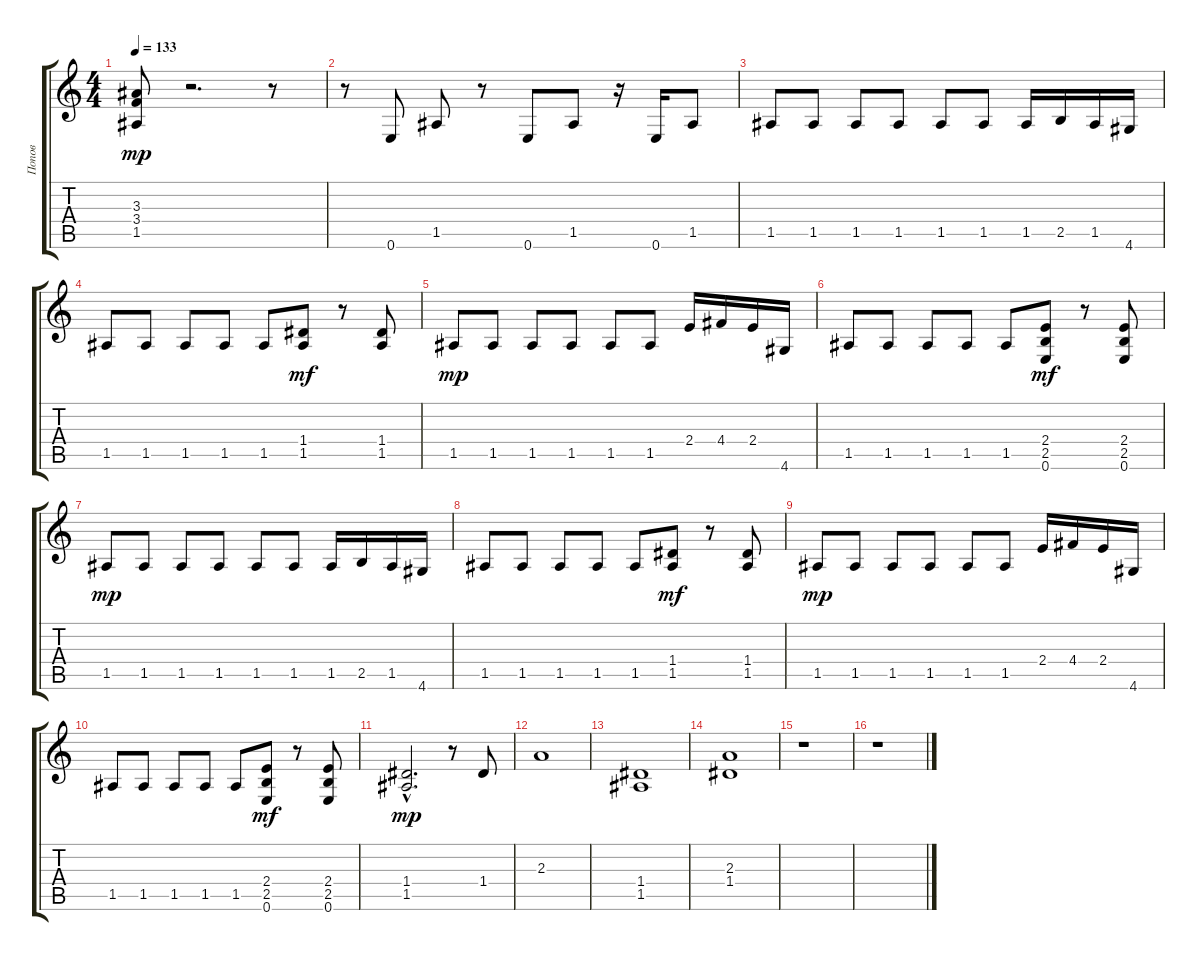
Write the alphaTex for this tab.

\track ("Попов" "Попов") {instrument distortionguitar}
\staff {score tabs}
\tuning (E4 B3 G3 D3 A2 E2) {hide}
\ts (4 4)
\tempo 133
\clef g2
\ks c
(3.3 3.4 1.5).8{dy mp} r.2{d} r.8 |
r.8 0.6.8 1.5.8 r.8 0.6.8 1.5.8 r.16 0.6.16 1.5.8 |
1.5.8 1.5.8 1.5.8 1.5.8 1.5.8 1.5.8 1.5.16 2.5.16 1.5.16 4.6.16 |
1.5.8 1.5.8 1.5.8 1.5.8 1.5.8 (1.4 1.5).8{dy mf} r.8 (1.4 1.5).8 |
1.5.8{dy mp} 1.5.8 1.5.8 1.5.8 1.5.8 1.5.8 2.4.16 4.4.16 2.4.16 4.6.16 |
1.5.8 1.5.8 1.5.8 1.5.8 1.5.8 (2.4 2.5 0.6).8{dy mf} r.8 (2.4 2.5 0.6).8 |
1.5.8{dy mp} 1.5.8 1.5.8 1.5.8 1.5.8 1.5.8 1.5.16 2.5.16 1.5.16 4.6.16 |
1.5.8 1.5.8 1.5.8 1.5.8 1.5.8 (1.4 1.5).8{dy mf} r.8 (1.4 1.5).8 |
1.5.8{dy mp} 1.5.8 1.5.8 1.5.8 1.5.8 1.5.8 2.4.16 4.4.16 2.4.16 4.6.16 |
1.5.8 1.5.8 1.5.8 1.5.8 1.5.8 (2.4 2.5 0.6).8{dy mf} r.8 (2.4 2.5 0.6).8 |
(1.4{hac} 1.5{hac}).2{d dy mp} r.8 1.4.8 |
2.3.1 |
(1.4 1.5).1 |
(2.3 1.4).1 |
r.1 |
r.1
